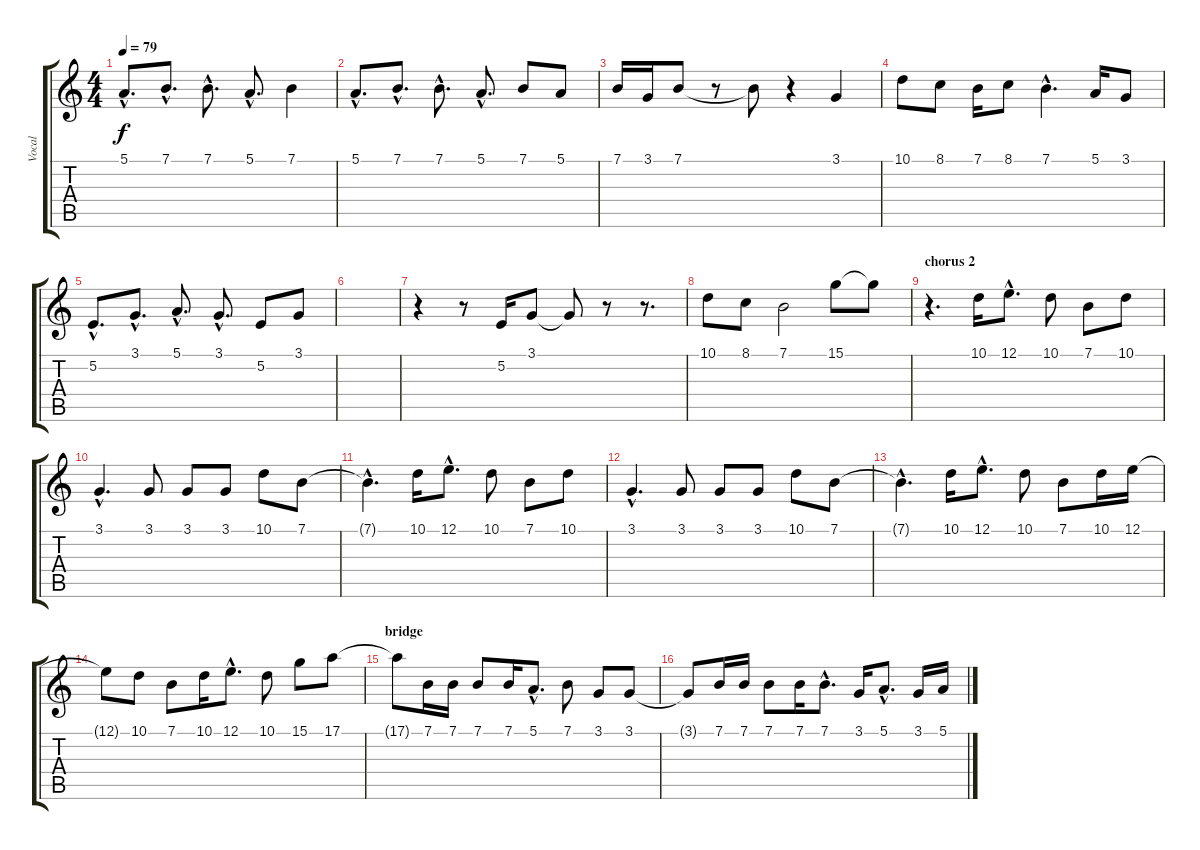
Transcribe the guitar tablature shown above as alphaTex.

\track ("Vocal" "Vocal") {instrument flute}
\staff {score tabs}
\tuning (E4 B3 G3 D3 A2 E2) {hide}
\ts (4 4)
\tempo 79
\clef g2
\ks c
5.1{hac}.8{d dy f} 7.1{hac}.8{d} 7.1{hac}.8{d} 5.1{hac}.8{d} 7.1.4 |
5.1{hac}.8{d} 7.1{hac}.8{d} 7.1{hac}.8{d} 5.1{hac}.8{d} 7.1.8 5.1.8 |
7.1.16 3.1.16 7.1.8 r.8 7.1{t}.8 r.4 3.1.4 |
10.1.8 8.1.8 7.1.16 8.1.8 7.1{hac}.4{d} 5.1.16 3.1.8 |
5.2{hac}.8{d} 3.1{hac}.8{d} 5.1{hac}.8{d} 3.1{hac}.8{d} 5.2.8 3.1.8 |
|
r.4 r.8 5.2.16 3.1.8 3.1{t}.8 r.8 r.8{d} |
10.1.8 8.1.8 7.1.2 15.1.8 15.1{t}.8 |
\section ("" "chorus 2")
r.4{d} 10.1.16 12.1{hac}.8{d} 10.1.8 7.1.8 10.1.8 |
3.1{hac}.4{d} 3.1.8 3.1.8 3.1.8 10.1.8 7.1.8 |
7.1{hac t}.4{d} 10.1.16 12.1{hac}.8{d} 10.1.8 7.1.8 10.1.8 |
3.1{hac}.4{d} 3.1.8 3.1.8 3.1.8 10.1.8 7.1.8 |
7.1{hac t}.4{d} 10.1.16 12.1{hac}.8{d} 10.1.8 7.1.8 10.1.16 12.1.16 |
12.1{t}.8 10.1.8 7.1.8 10.1.16 12.1{hac}.8{d} 10.1.8 15.1.8 17.1.8 |
\section ("" "bridge")
17.1{t}.8 7.1.16 7.1.16 7.1.8 7.1.16 5.1{hac}.8{d} 7.1.8 3.1.8 3.1.8 |
3.1{t}.8 7.1.16 7.1.16 7.1.8 7.1.16 7.1{hac}.8{d} 3.1.16 5.1{hac}.8{d} 3.1.16 5.1.16
